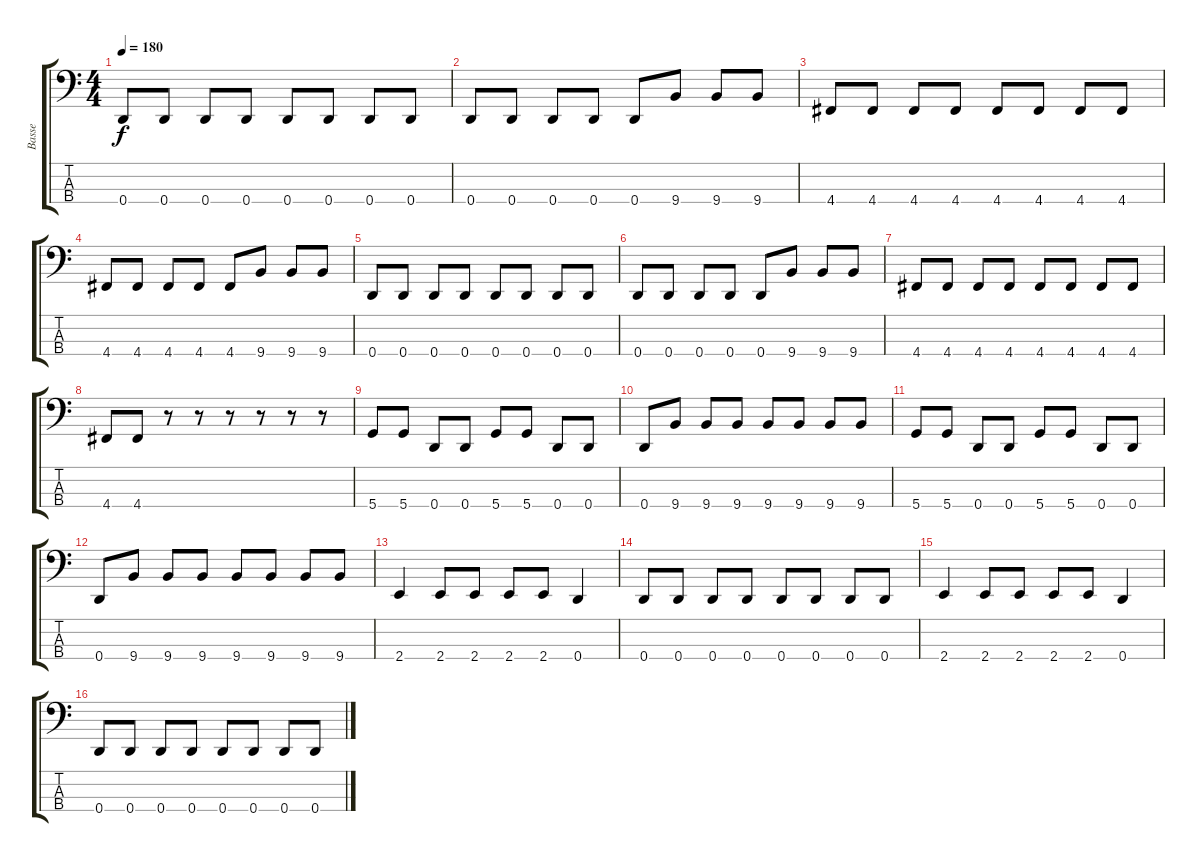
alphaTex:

\track ("Basse" "Basse") {instrument electricbasspick}
\staff {score tabs}
\tuning (G2 D2 A1 D1) {hide}
\ts (4 4)
\tempo 180
\clef f4
\ks c
0.4.8{dy f} 0.4.8 0.4.8 0.4.8 0.4.8 0.4.8 0.4.8 0.4.8 |
0.4.8 0.4.8 0.4.8 0.4.8 0.4.8 9.4.8 9.4.8 9.4.8 |
4.4.8 4.4.8 4.4.8 4.4.8 4.4.8 4.4.8 4.4.8 4.4.8 |
4.4.8 4.4.8 4.4.8 4.4.8 4.4.8 9.4.8 9.4.8 9.4.8 |
0.4.8 0.4.8 0.4.8 0.4.8 0.4.8 0.4.8 0.4.8 0.4.8 |
0.4.8 0.4.8 0.4.8 0.4.8 0.4.8 9.4.8 9.4.8 9.4.8 |
4.4.8 4.4.8 4.4.8 4.4.8 4.4.8 4.4.8 4.4.8 4.4.8 |
4.4.8 4.4.8 r.8 r.8 r.8 r.8 r.8 r.8 |
5.4.8 5.4.8 0.4.8 0.4.8 5.4.8 5.4.8 0.4.8 0.4.8 |
0.4.8 9.4.8 9.4.8 9.4.8 9.4.8 9.4.8 9.4.8 9.4.8 |
5.4.8 5.4.8 0.4.8 0.4.8 5.4.8 5.4.8 0.4.8 0.4.8 |
0.4.8 9.4.8 9.4.8 9.4.8 9.4.8 9.4.8 9.4.8 9.4.8 |
2.4.4 2.4.8 2.4.8 2.4.8 2.4.8 0.4.4 |
0.4.8 0.4.8 0.4.8 0.4.8 0.4.8 0.4.8 0.4.8 0.4.8 |
2.4.4 2.4.8 2.4.8 2.4.8 2.4.8 0.4.4 |
0.4.8 0.4.8 0.4.8 0.4.8 0.4.8 0.4.8 0.4.8 0.4.8
